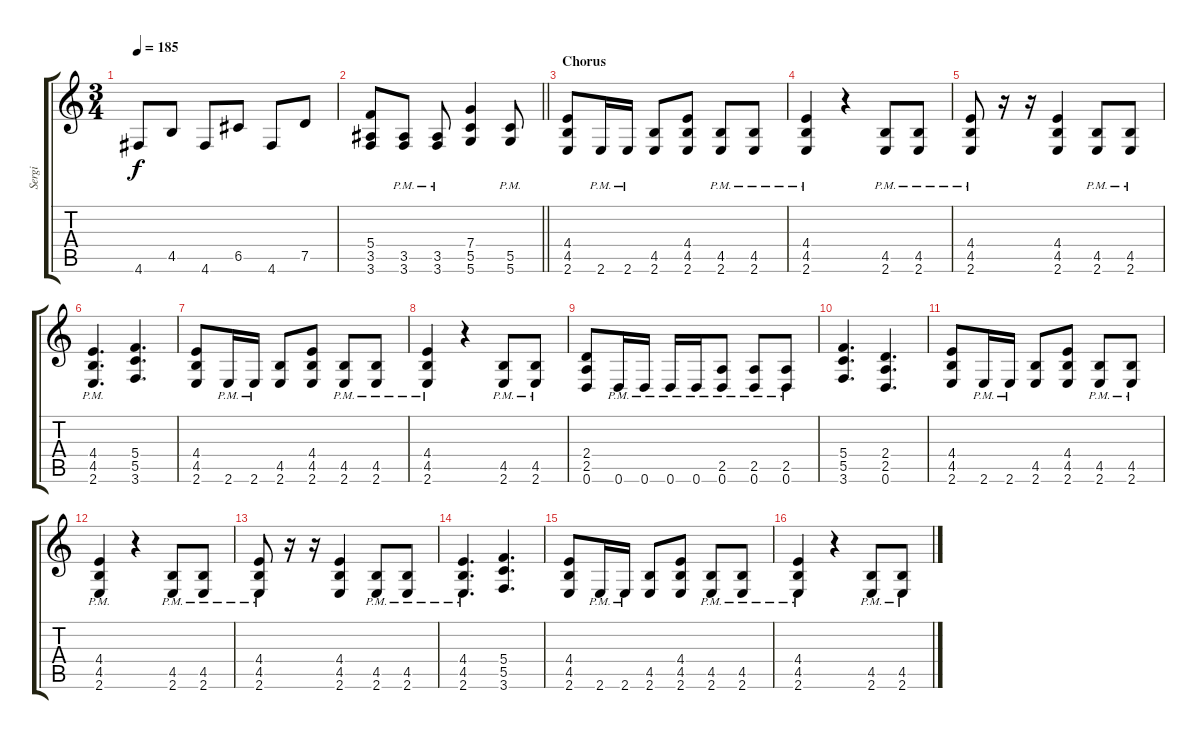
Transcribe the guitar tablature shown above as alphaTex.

\track ("Sergi" "Sergi") {instrument distortionguitar}
\staff {score tabs}
\tuning (D4 A3 F3 C3 G2 D2) {hide}
\ts (3 4)
\tempo 185
\clef g2
\ks c
4.6.8{dy f} 4.5.8 4.6.8 6.5.8 4.6.8 7.5.8 |
\barLineRight lightlight
(5.4 3.5 3.6).8 (3.5{pm} 3.6{pm}).8 (3.5{pm} 3.6{pm}).8 (7.4 5.5 5.6).4 (5.5{pm} 5.6{pm}).8 |
\section ("" "Chorus")
(4.4 4.5 2.6).8 2.6{pm}.16 2.6{pm}.16 (4.5 2.6).8 (4.4 4.5 2.6).8 (4.5{pm} 2.6{pm}).8 (4.5{pm} 2.6{pm}).8 |
(4.4{pm} 4.5{pm} 2.6{pm}).4 r.4 (4.5{pm} 2.6{pm}).8 (4.5{pm} 2.6{pm}).8 |
(4.4{pm} 4.5{pm} 2.6{pm}).8 r.16 r.16 (4.4 4.5 2.6).4 (4.5{pm} 2.6{pm}).8 (4.5{pm} 2.6{pm}).8 |
(4.4{pm} 4.5{pm} 2.6{pm}).4{d} (5.4 5.5 3.6).4{d} |
(4.4 4.5 2.6).8 2.6{pm}.16 2.6{pm}.16 (4.5 2.6).8 (4.4 4.5 2.6).8 (4.5{pm} 2.6{pm}).8 (4.5{pm} 2.6{pm}).8 |
(4.4{pm} 4.5{pm} 2.6{pm}).4 r.4 (4.5{pm} 2.6{pm}).8 (4.5{pm} 2.6{pm}).8 |
(2.4 2.5 0.6).8 0.6{pm}.16 0.6{pm}.16 0.6{pm}.16 0.6{pm}.16 (2.5{pm} 0.6{pm}).8 (2.5{pm} 0.6{pm}).8 (2.5{pm} 0.6{pm}).8 |
(5.4 5.5 3.6).4{d} (2.4 2.5 0.6).4{d} |
(4.4 4.5 2.6).8 2.6{pm}.16 2.6{pm}.16 (4.5 2.6).8 (4.4 4.5 2.6).8 (4.5{pm} 2.6{pm}).8 (4.5{pm} 2.6{pm}).8 |
(4.4{pm} 4.5{pm} 2.6{pm}).4 r.4 (4.5{pm} 2.6{pm}).8 (4.5{pm} 2.6{pm}).8 |
(4.4{pm} 4.5{pm} 2.6{pm}).8 r.16 r.16 (4.4 4.5 2.6).4 (4.5{pm} 2.6{pm}).8 (4.5{pm} 2.6{pm}).8 |
(4.4{pm} 4.5{pm} 2.6{pm}).4{d} (5.4 5.5 3.6).4{d} |
(4.4 4.5 2.6).8 2.6{pm}.16 2.6{pm}.16 (4.5 2.6).8 (4.4 4.5 2.6).8 (4.5{pm} 2.6{pm}).8 (4.5{pm} 2.6{pm}).8 |
(4.4{pm} 4.5{pm} 2.6{pm}).4 r.4 (4.5{pm} 2.6{pm}).8 (4.5{pm} 2.6{pm}).8
